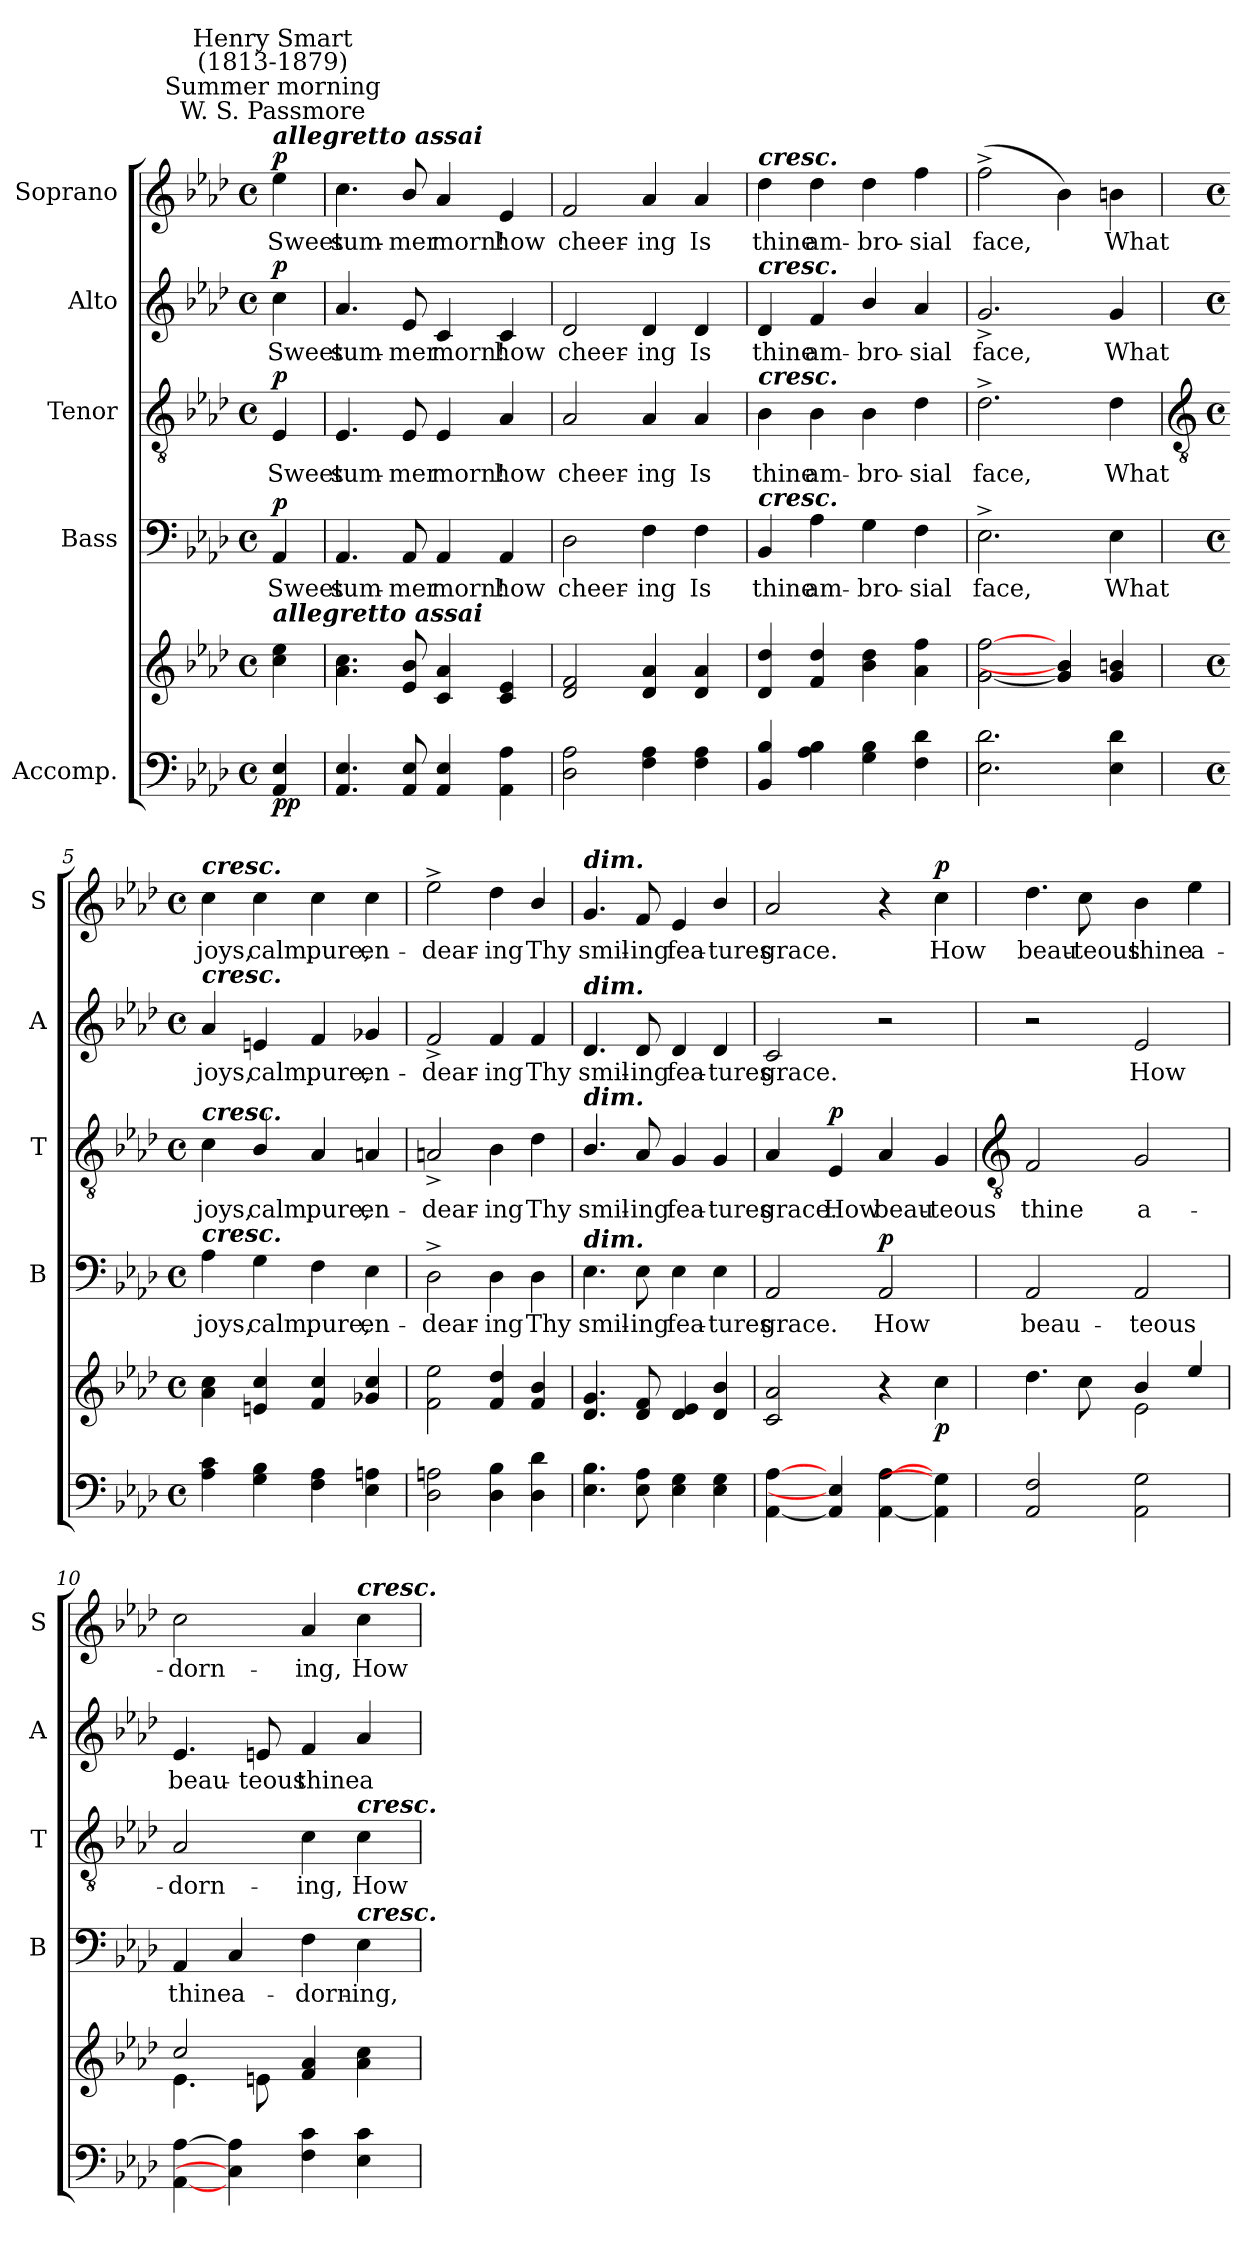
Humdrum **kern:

**kern	**kern	**dynam	**kern	**text	**dynam	**kern	**text	**dynam	**kern	**text	**dynam	**kern	**text	**dynam
*part5	*part5	*part5	*part4	*part4	*part4	*part3	*part3	*part3	*part2	*part2	*part2	*part1	*part1	*part1
*staff6	*staff5	*staff5/6	*staff4	*staff4	*staff4	*staff3	*staff3	*staff3	*staff2	*staff2	*staff2	*staff1	*staff1	*staff1
*I"Accomp.	*	*	*I"Bass	*	*	*I"Tenor	*	*	*I"Alto	*	*	*I"Soprano	*	*
*	*	*	*I'B	*	*	*I'T	*	*	*I'A	*	*	*I'S	*	*
*clefF4	*clefG2	*	*clefF4	*	*	*clefGv2	*	*	*clefG2	*	*	*clefG2	*	*
*k[b-e-a-d-]	*k[b-e-a-d-]	*	*k[b-e-a-d-]	*	*	*k[b-e-a-d-]	*	*	*k[b-e-a-d-]	*	*	*k[b-e-a-d-]	*	*
*A-:	*A-:	*	*A-:	*	*	*A-:	*	*	*A-:	*	*	*A-:	*	*
*M4/4	*M4/4	*	*M4/4	*	*	*M4/4	*	*	*M4/4	*	*	*M4/4	*	*
*met(c)	*met(c)	*	*met(c)	*	*	*met(c)	*	*	*met(c)	*	*	*met(c)	*	*
*MM138	*MM138	*	*MM138	*	*	*MM138	*	*	*MM138	*	*	*MM138	*	*
=	=	=	=	=	=	=	=	=	=	=	=	=	=	=
!	!	!	!	!	!	!	!	!	!	!	!	!LO:TX:a:Bi:t=allegretto assai	!	!
!	!	!	!	!	!	!	!	!	!	!	!	!LO:TX:a:cj:t=W. S. Passmore	!	!
!	!	!	!	!	!	!	!	!	!	!	!	!LO:TX:a:cj:t=Summer morning	!	!
!	!	!	!	!	!	!	!	!	!	!	!	!LO:TX:a:cj:t=Henry Smart\n(1813-1879)	!	!
!	!LO:TX:a:Bi:t=allegretto assai	!	!	!	!	!	!	!	!	!	!	!	!	!
!	!	!LO:DY:b=2	!	!LO:LY:b	!	!	!LO:LY:b	!	!	!LO:LY:b	!	!	!LO:LY:b	!
!	!	!LO:DY:n=1:b	!	!	!LO:DY:b	!	!	!LO:DY:b	!	!	!LO:DY:b	!	!	!LO:DY:b
4AA- 4E-	4cc 4ee-	p p	4AA-	Sweet	p	4E-	Sweet	p	4cc	Sweet	p	4ee-	Sweet	p
=1	=1	=1	=1	=1	=1	=1	=1	=1	=1	=1	=1	=1	=1	=1
!	!	!	!	!LO:LY:b	!	!	!LO:LY:b	!	!	!LO:LY:b	!	!	!LO:LY:b	!
4.AA- 4.E-	4.a- 4.cc	.	4.AA-	sum-	.	4.E-	sum-	.	4.a-	sum-	.	4.cc	sum-	.
!	!	!	!	!LO:LY:b	!	!	!LO:LY:b	!	!	!LO:LY:b	!	!	!LO:LY:b	!
8AA- 8E-	8e-/ 8b-/	.	8AA-	-mer	.	8E-	-mer	.	8e-	-mer	.	8b-/	-mer	.
!	!	!	!	!LO:LY:b	!	!	!LO:LY:b	!	!	!LO:LY:b	!	!	!LO:LY:b	!
4AA- 4E-	4c 4a-	.	4AA-	morn!	.	4E-	morn!	.	4c	morn!	.	4a-	morn!	.
!	!	!	!	!LO:LY:b	!	!	!LO:LY:b	!	!	!LO:LY:b	!	!	!LO:LY:b	!
4AA- 4A-	4c 4e-	.	4AA-	how	.	4A-	how	.	4c	how	.	4e-	how	.
=2	=2	=2	=2	=2	=2	=2	=2	=2	=2	=2	=2	=2	=2	=2
!	!	!	!	!LO:LY:b	!	!	!LO:LY:b	!	!	!LO:LY:b	!	!	!LO:LY:b	!
2D- 2A-	2d- 2f	.	2D-	cheer-	.	2A-	cheer-	.	2d-	cheer-	.	2f	cheer-	.
!	!	!	!	!LO:LY:b	!	!	!LO:LY:b	!	!	!LO:LY:b	!	!	!LO:LY:b	!
4F 4A-	4d- 4a-	.	4F	-ing	.	4A-	-ing	.	4d-	-ing	.	4a-	-ing	.
!	!	!	!	!LO:LY:b	!	!	!LO:LY:b	!	!	!LO:LY:b	!	!	!LO:LY:b	!
4F 4A-	4d- 4a-	.	4F	Is	.	4A-	Is	.	4d-	Is	.	4a-	Is	.
=3	=3	=3	=3	=3	=3	=3	=3	=3	=3	=3	=3	=3	=3	=3
!	!	!	!	!	!	!	!	!	!	!	!	!LO:TX:a:Bi:t=cresc.	!	!
!	!	!	!	!	!	!	!	!	!LO:TX:a:Bi:t=cresc.	!	!	!	!	!
!	!	!	!	!	!	!LO:TX:a:Bi:t=cresc.	!	!	!	!	!	!	!	!
!	!	!	!LO:TX:a:Bi:t=cresc.	!	!	!	!	!	!	!	!	!	!	!
!	!	!	!	!LO:LY:b	!	!	!LO:LY:b	!	!	!LO:LY:b	!	!	!LO:LY:b	!
4BB-/ 4B-/	4d- 4dd-	.	4BB-	thine	.	4B-	thine	.	4d-	thine	.	4dd-	thine	.
!	!	!	!	!LO:LY:b	!	!	!LO:LY:b	!	!	!LO:LY:b	!	!	!LO:LY:b	!
4A- 4B-	4f 4dd-	.	4A-	am-	.	4B-	am-	.	4f	am-	.	4dd-	am-	.
!	!	!	!	!LO:LY:b	!	!	!LO:LY:b	!	!	!LO:LY:b	!	!	!LO:LY:b	!
4G 4B-	4b- 4dd-	.	4G	-bro-	.	4B-	-bro-	.	4b-/	-bro-	.	4dd-	-bro-	.
!	!	!	!	!LO:LY:b	!	!	!LO:LY:b	!	!	!LO:LY:b	!	!	!LO:LY:b	!
4F 4d-	4a- 4ff	.	4F	-sial	.	4d-	-sial	.	4a-	-sial	.	4ff	-sial	.
=4	=4	=4	=4	=4	=4	=4	=4	=4	=4	=4	=4	=4	=4	=4
!	!	!	!	!LO:LY:b	!	!	!LO:LY:b	!	!	!LO:LY:b	!	!	!LO:LY:b	!
2.E- 2.d-	[2g [2ff	.	2.E-^	face,	.	2.d-^	face,	.	2.g^	face,	.	(>2ff^	face,	.
.	4g] 4b-]	.	.	.	.	.	.	.	.	.	.	4b-)	.	.
!	!	!	!	!LO:LY:b	!	!	!LO:LY:b	!	!	!LO:LY:b	!	!	!LO:LY:b	!
4E- 4d-	4g 4bn	.	4E-	What	.	4d-	What	.	4g	What	.	4bn	What	.
!!LO:LB:g=z
=5	=5	=5	=5	=5	=5	=5	=5	=5	=5	=5	=5	=5	=5	=5
*	*	*	*	*	*	*clefGv2	*	*	*	*	*	*	*	*
*M4/4	*M4/4	*	*M4/4	*	*	*M4/4	*	*	*M4/4	*	*	*M4/4	*	*
*met(c)	*met(c)	*	*met(c)	*	*	*met(c)	*	*	*met(c)	*	*	*met(c)	*	*
!	!	!	!	!	!	!	!	!	!	!	!	!LO:TX:a:Bi:t=cresc.	!	!
!	!	!	!	!	!	!	!	!	!LO:TX:a:Bi:t=cresc.	!	!	!	!	!
!	!	!	!	!	!	!LO:TX:a:Bi:t=cresc.	!	!	!	!	!	!	!	!
!	!	!	!LO:TX:a:Bi:t=cresc.	!	!	!	!	!	!	!	!	!	!	!
!	!	!	!	!LO:LY:b	!	!	!LO:LY:b	!	!	!LO:LY:b	!	!	!LO:LY:b	!
4A- 4c	4a- 4cc	.	4A-	joys,	.	4c	joys,	.	4a-	joys,	.	4cc	joys,	.
!	!	!	!	!LO:LY:b	!	!	!LO:LY:b	!	!	!LO:LY:b	!	!	!LO:LY:b	!
4G 4B-	4en 4cc	.	4G	calm,	.	4B-/	calm,	.	4en	calm,	.	4cc	calm,	.
!	!	!	!	!LO:LY:b	!	!	!LO:LY:b	!	!	!LO:LY:b	!	!	!LO:LY:b	!
4F 4A-	4f 4cc	.	4F	pure,	.	4A-	pure,	.	4f	pure,	.	4cc	pure,	.
!	!	!	!	!LO:LY:b	!	!	!LO:LY:b	!	!	!LO:LY:b	!	!	!LO:LY:b	!
4E- 4An	4g-X 4cc	.	4E-	en-	.	4An	en-	.	4g-X	en-	.	4cc	en-	.
=6	=6	=6	=6	=6	=6	=6	=6	=6	=6	=6	=6	=6	=6	=6
!	!	!	!	!LO:LY:b	!	!	!LO:LY:b	!	!	!LO:LY:b	!	!	!LO:LY:b	!
2D- 2An	2f 2ee-	.	2D-^	-dear-	.	2An^	-dear-	.	2f^	-dear-	.	2ee-^	-dear-	.
!	!	!	!	!LO:LY:b	!	!	!LO:LY:b	!	!	!LO:LY:b	!	!	!LO:LY:b	!
4D- 4B-	4f 4dd-	.	4D-	-ing	.	4B-	-ing	.	4f	-ing	.	4dd-	-ing	.
!	!	!	!	!LO:LY:b	!	!	!LO:LY:b	!	!	!LO:LY:b	!	!	!LO:LY:b	!
4D- 4d-	4f/ 4b-/	.	4D-	Thy	.	4d-	Thy	.	4f	Thy	.	4b-/	Thy	.
=7	=7	=7	=7	=7	=7	=7	=7	=7	=7	=7	=7	=7	=7	=7
!	!	!	!	!	!	!	!	!	!	!	!	!LO:TX:a:Bi:t=dim.	!	!
!	!	!	!	!	!	!	!	!	!LO:TX:a:Bi:t=dim.	!	!	!	!	!
!	!	!	!	!	!	!LO:TX:a:Bi:t=dim.	!	!	!	!	!	!	!	!
!	!	!	!LO:TX:a:Bi:t=dim.	!	!	!	!	!	!	!	!	!	!	!
!	!	!	!	!LO:LY:b	!	!	!LO:LY:b	!	!	!LO:LY:b	!	!	!LO:LY:b	!
4.E- 4.B-	4.d- 4.g	.	4.E-	smil-	.	4.B-/	smil-	.	4.d-	smil-	.	4.g	smil-	.
!	!	!	!	!LO:LY:b	!	!	!LO:LY:b	!	!	!LO:LY:b	!	!	!LO:LY:b	!
8E- 8A-	8d- 8f	.	8E-	-ing	.	8A-	-ing	.	8d-	-ing	.	8f	-ing	.
!	!	!	!	!LO:LY:b	!	!	!LO:LY:b	!	!	!LO:LY:b	!	!	!LO:LY:b	!
4E- 4G	4d- 4e-	.	4E-	fea-	.	4G	fea-	.	4d-	fea-	.	4e-	fea-	.
!	!	!	!	!LO:LY:b	!	!	!LO:LY:b	!	!	!LO:LY:b	!	!	!LO:LY:b	!
4E- 4G	4d-/ 4b-/	.	4E-	-tures	.	4G	-tures	.	4d-	-tures	.	4b-/	-tures	.
=8	=8	=8	=8	=8	=8	=8	=8	=8	=8	=8	=8	=8	=8	=8
!	!	!	!	!LO:LY:b	!	!	!LO:LY:b	!	!	!LO:LY:b	!	!	!LO:LY:b	!
[4AA- [4A-	2c 2a-	.	2AA-	grace.	.	4A-	grace.	.	2c	grace.	.	2a-	grace.	.
!	!	!	!	!	!	!	!LO:LY:b	!LO:DY:b	!	!	!	!	!	!
4AA-] 4E-]	.	.	.	.	.	4E-	How	p	.	.	.	.	.	.
!	!	!	!	!LO:LY:b	!LO:DY:b	!	!LO:LY:b	!	!	!	!	!	!	!
[4AA- [4A-	4r	.	2AA-	How	p	4A-	beau-	.	2r	.	.	4r	.	.
!	!	!LO:DY:b	!	!	!	!	!LO:LY:b	!	!	!	!	!	!LO:LY:b	!LO:DY:b
4AA-] 4G]	4cc	p	.	.	.	4G	-teous	.	.	.	.	4cc	How	p
!!LO:LB:g=z
=9	=9	=9	=9	=9	=9	=9	=9	=9	=9	=9	=9	=9	=9	=9
*	*	*	*	*	*	*clefGv2	*	*	*	*	*	*	*	*
*	*^	*	*	*	*	*	*	*	*	*	*	*	*	*
!	!	!	!	!	!LO:LY:b	!	!	!LO:LY:b	!	!	!	!	!	!LO:LY:b	!
2AA- 2F	4.dd-	2ryy	.	2AA-	beau-	.	2F	thine	.	2r	.	.	4.dd-	beau-	.
!	!	!	!	!	!	!	!	!	!	!	!	!	!	!LO:LY:b	!
.	8cc	.	.	.	.	.	.	.	.	.	.	.	8cc	-teous	.
!	!	!	!	!	!LO:LY:b	!	!	!LO:LY:b	!	!	!LO:LY:b	!	!	!LO:LY:b	!
2AA- 2G	4b-/	2e-\	.	2AA-	-teous	.	2G	a-	.	2e-	How	.	4b-	thine	.
!	!	!	!	!	!	!	!	!	!	!	!	!	!	!LO:LY:b	!
.	4ee-/	.	.	.	.	.	.	.	.	.	.	.	4ee-	a-	.
=10	=10	=10	=10	=10	=10	=10	=10	=10	=10	=10	=10	=10	=10	=10	=10
!	!	!	!	!	!LO:LY:b	!	!	!LO:LY:b	!	!	!LO:LY:b	!	!	!LO:LY:b	!
[4AA- [4A-	2cc/	4.e-\	.	4AA-	thine	.	2A-	-dorn-	.	4.e-	beau-	.	2cc	-dorn-	.
!	!	!	!	!	!LO:LY:b	!	!	!	!	!	!	!	!	!	!
4C] 4A-]	.	.	.	4C	a-	.	.	.	.	.	.	.	.	.	.
!	!	!	!	!	!	!	!	!	!	!	!LO:LY:b	!	!	!	!
.	.	8en\	.	.	.	.	.	.	.	8en	-teous	.	.	.	.
!	!	!	!	!	!LO:LY:b	!	!	!LO:LY:b	!	!	!LO:LY:b	!	!	!LO:LY:b	!
4F 4c	4f 4a-	2ryy	.	4F	-dorn-	.	4c	-ing,	.	4f	thine	.	4a-	-ing,	.
!	!	!	!	!	!	!	!	!	!	!	!	!	!LO:TX:a:Bi:t=cresc.	!	!
!	!	!	!	!	!	!	!LO:TX:a:Bi:t=cresc.	!	!	!	!	!	!	!	!
!	!	!	!	!LO:TX:a:Bi:t=cresc.	!	!	!	!	!	!	!	!	!	!	!
!	!	!	!	!	!LO:LY:b	!	!	!LO:LY:b	!	!	!LO:LY:b	!	!	!LO:LY:b	!
4E- 4c	4a- 4cc	.	.	4E-	-ing,	.	4c	How	.	4a-	a-	.	4cc	How	.
*	*v	*v	*	*	*	*	*	*	*	*	*	*	*	*	*
=	=	=	=	=	=	=	=	=	=	=	=	=	=	=
*-	*-	*-	*-	*-	*-	*-	*-	*-	*-	*-	*-	*-	*-	*-
